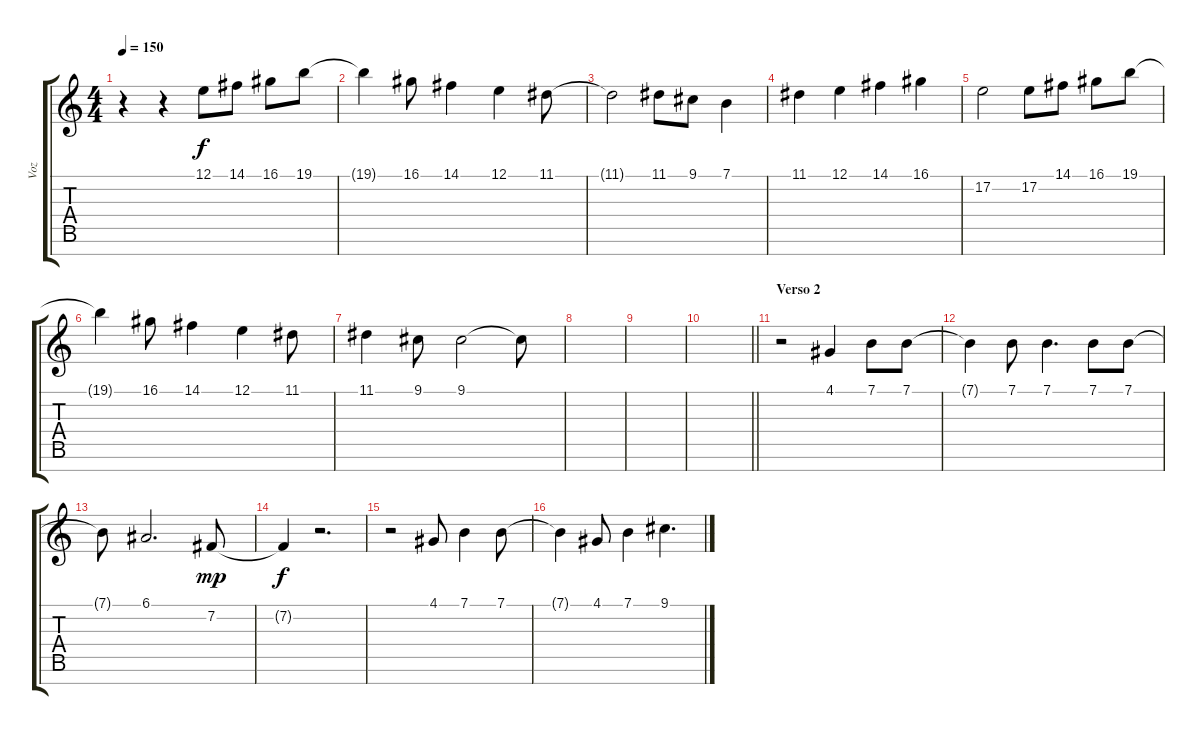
\track ("Voz" "Voz") {instrument lead1square}
\staff {score tabs}
\tuning (E4 B3 G3 D3 A2 E2 B1) {hide}
\ts (4 4)
\tempo 150
\clef g2
\ks c
r.4{dy f} r.4 12.1.8 14.1.8 16.1.8 19.1.8 |
19.1{t}.4 16.1.8 14.1.4 12.1.4 11.1.8 |
11.1{t}.2 11.1.8 9.1.8 7.1.4 |
11.1.4 12.1.4 14.1.4 16.1.4 |
17.2.2 17.2.8 14.1.8 16.1.8 19.1.8 |
19.1{t}.4 16.1.8 14.1.4 12.1.4 11.1.8 |
11.1.4 9.1.8 9.1.2 9.1{t}.8 |
|
|
\barLineRight lightlight
|
\section ("" "Verso 2")
r.2 4.1.4 7.1.8 7.1.8 |
7.1{t}.4 7.1.8 7.1.4{d} 7.1.8 7.1.8 |
7.1{t}.8 6.1.2{d} 7.2.8{dy mp} |
7.2{t}.4{dy f} r.2{d} |
r.2 4.1.8 7.1.4 7.1.8 |
7.1{t}.4 4.1.8 7.1.4 9.1.4{d}
